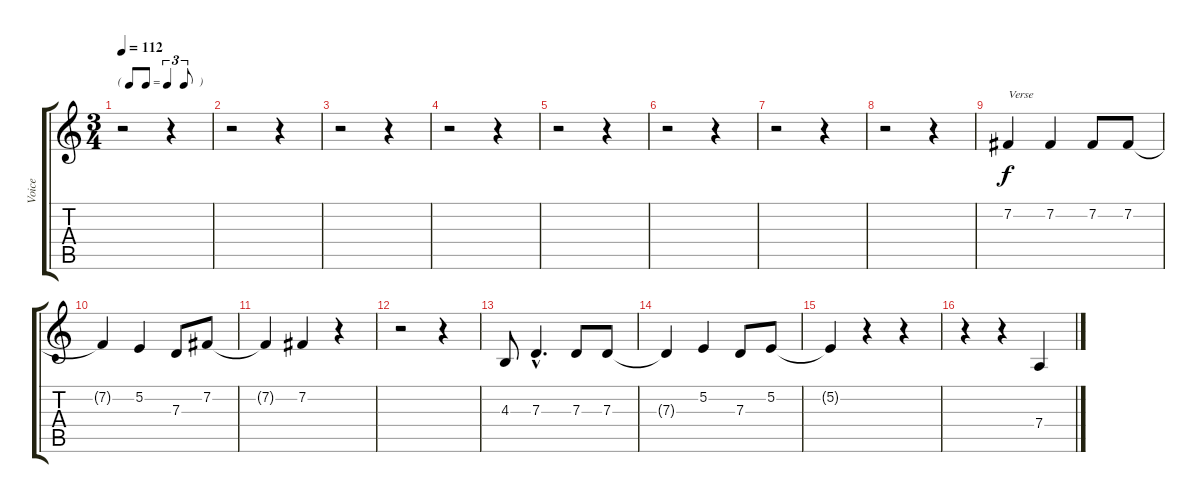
\track ("Voice" "Voice") {instrument cello}
\staff {score tabs}
\tuning (E4 B3 G3 D3 A2 E2) {hide}
\ts (3 4)
\tf triplet8th
\tempo 112
\clef g2
\ks c
r.2{dy f instrument cello} r.4 |
r.2 r.4 |
r.2 r.4 |
r.2 r.4 |
r.2 r.4 |
r.2 r.4 |
r.2 r.4 |
r.2 r.4 |
7.2.4{txt "Verse"} 7.2.4 7.2.8 7.2.8 |
7.2{t}.4 5.2.4 7.3.8 7.2.8 |
7.2{t}.4 7.2.4 r.4 |
r.2 r.4 |
4.3.8 7.3{hac}.4{d} 7.3.8 7.3.8 |
7.3{t}.4 5.2.4 7.3.8 5.2.8 |
5.2{t}.4 r.4 r.4 |
r.4 r.4 7.4.4
